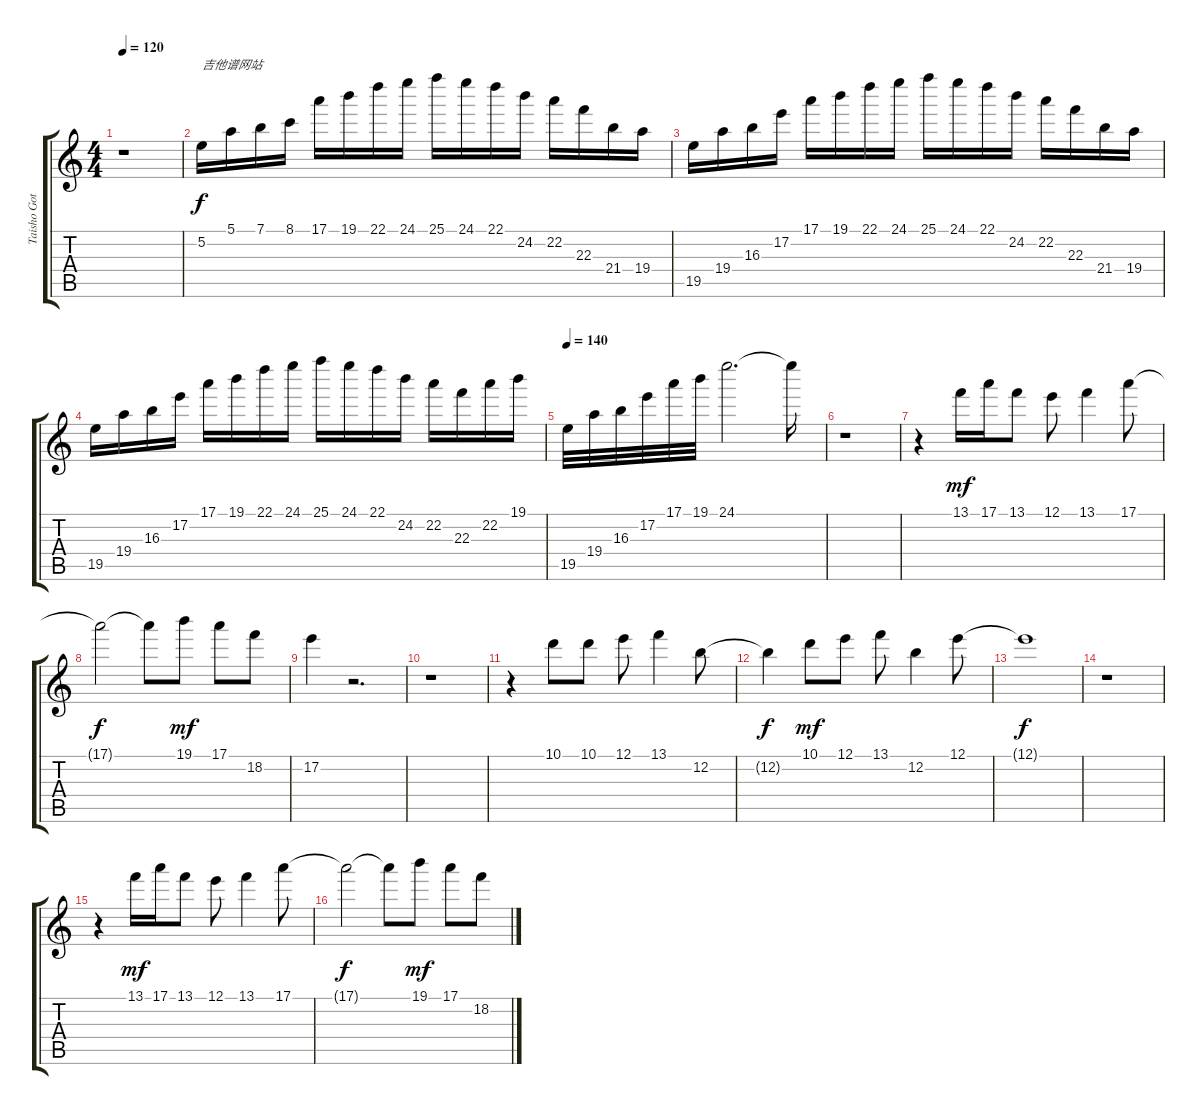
\track ("Taisho Goto                         " "Taisho Got") {instrument electricguitarclean}
\staff {score tabs}
\tuning (E4 B3 G3 D3 A2 E2) {hide}
\ts (4 4)
\tempo 120
\clef g2
\ks c
r.1{dy f instrument electricguitarclean} |
5.2.16{txt "吉他谱网站"} 5.1.16 7.1.16 8.1.16 17.1.16 19.1.16 22.1.16 24.1.16 25.1.16 24.1.16 22.1.16 24.2.16 22.2.16 22.3.16 21.4.16 19.4.16 |
19.5.16 19.4.16 16.3.16 17.2.16 17.1.16 19.1.16 22.1.16 24.1.16 25.1.16 24.1.16 22.1.16 24.2.16 22.2.16 22.3.16 21.4.16 19.4.16 |
19.5.16 19.4.16 16.3.16 17.2.16 17.1.16 19.1.16 22.1.16 24.1.16 25.1.16 24.1.16 22.1.16 24.2.16 22.2.16 22.3.16 22.2.16 19.1.16 |
\tempo 140
19.5.32 19.4.32 16.3.32 17.2.32 17.1.32 19.1.32 24.1.2{d} 24.1{t}.16 |
r.1 |
r.4 13.1.16{dy mf} 17.1.16 13.1.8 12.1.8 13.1.4 17.1.8 |
17.1{t}.2{dy f} 17.1{t}.8 19.1.8{dy mf} 17.1.8 18.2.8 |
17.2.4 r.2{d} |
r.1 |
r.4 10.1.8 10.1.8 12.1.8 13.1.4 12.2.8 |
12.2{t}.4{dy f} 10.1.8{dy mf} 12.1.8 13.1.8 12.2.4 12.1.8 |
12.1{t}.1{dy f} |
r.1 |
r.4 13.1.16{dy mf} 17.1.16 13.1.8 12.1.8 13.1.4 17.1.8 |
17.1{t}.2{dy f} 17.1{t}.8 19.1.8{dy mf} 17.1.8 18.2.8
